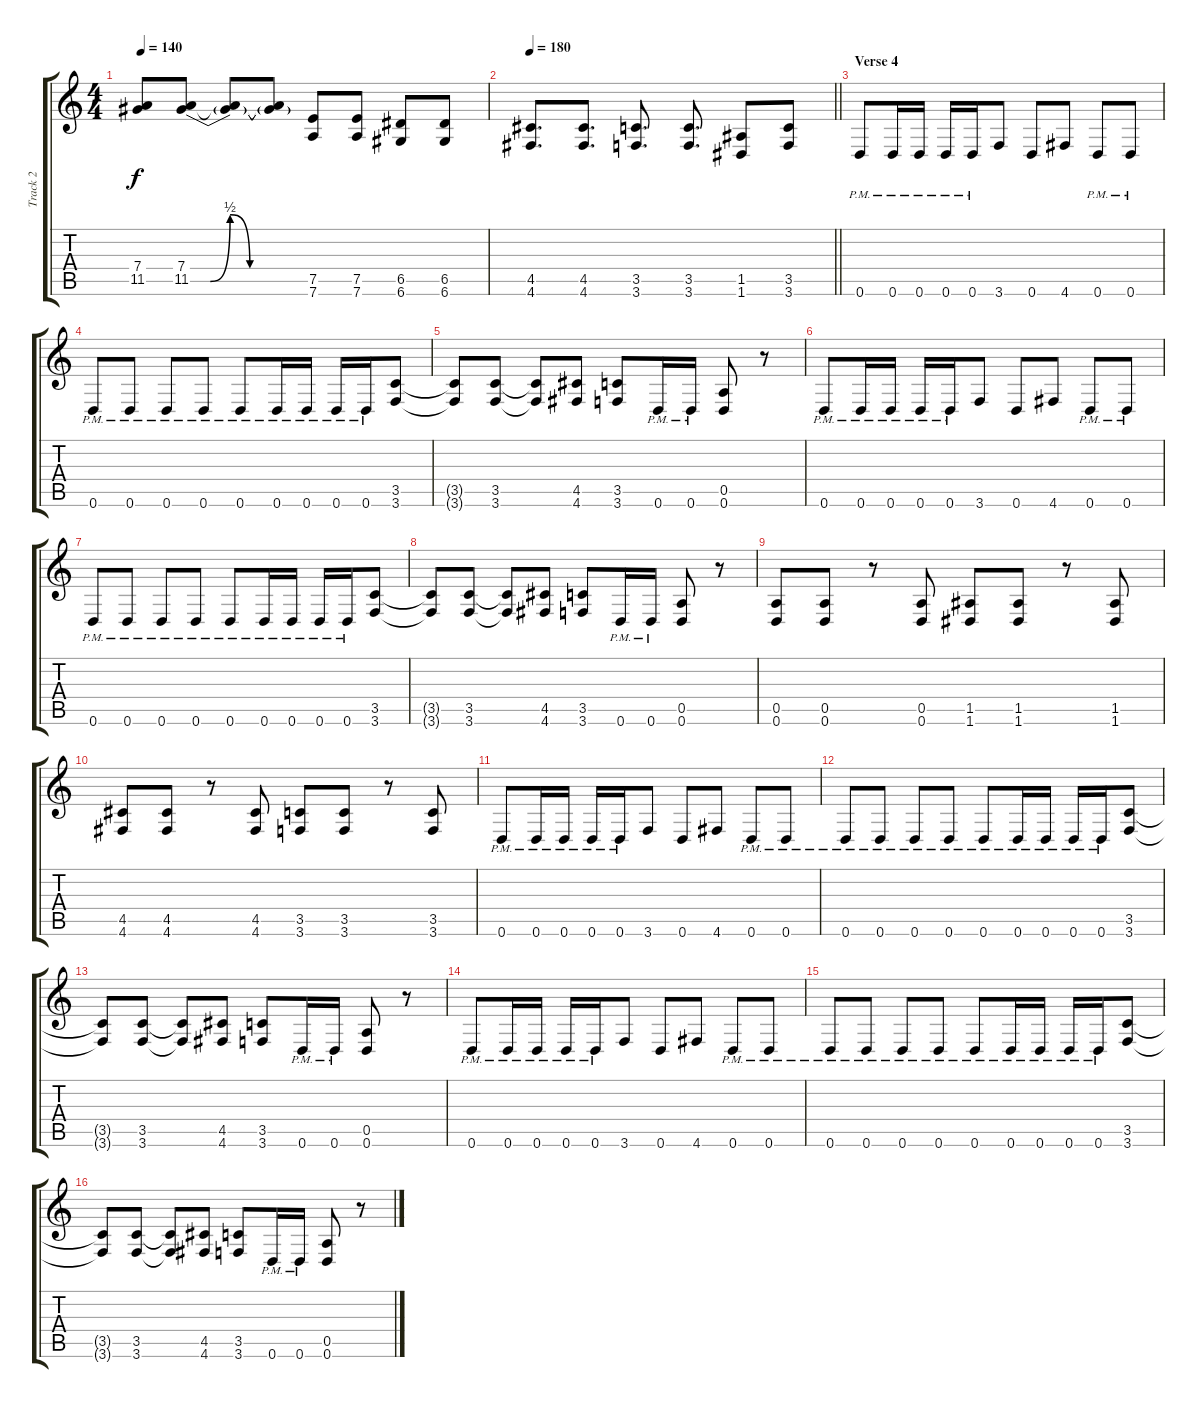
\track ("Track 2" "Track 2") {instrument distortionguitar}
\staff {score tabs}
\tuning (E4 B3 G3 D3 A2 D2) {hide}
\ts (4 4)
\tempo 140
\clef g2
\ks c
(7.4{t} 11.5{t}).8{dy f} (7.4 11.5{be (custom 0 0 10 0 20 2 30 0 60 0)}).8 (7.4{t} 11.5{t}).8 (7.4{t} 11.5{t}).8 (7.5 7.6).8 (7.5 7.6).8 (6.5 6.6).8 (6.5 6.6).8 |
\tempo 180
\barLineRight lightlight
(4.5 4.6).8{d} (4.5 4.6).8{d} (3.5 3.6).8{d} (3.5 3.6).8{d} (1.5 1.6).8 (3.5 3.6).8 |
\section ("" "Verse 4")
0.6{pm}.8 0.6{pm}.16 0.6{pm}.16 0.6{pm}.16 0.6{pm}.16 3.6.8 0.6.8 4.6.8 0.6{pm}.8 0.6{pm}.8 |
0.6{pm}.8 0.6{pm}.8 0.6{pm}.8 0.6{pm}.8 0.6{pm}.8 0.6{pm}.16 0.6{pm}.16 0.6{pm}.16 0.6{pm}.16 (3.5 3.6).8 |
(3.5{t} 3.6{t}).8 (3.5 3.6).8 (3.5{t} 3.6{t}).8 (4.5 4.6).8 (3.5 3.6).8 0.6{pm}.16 0.6{pm}.16 (0.5 0.6).8 r.8 |
0.6{pm}.8 0.6{pm}.16 0.6{pm}.16 0.6{pm}.16 0.6{pm}.16 3.6.8 0.6.8 4.6.8 0.6{pm}.8 0.6{pm}.8 |
0.6{pm}.8 0.6{pm}.8 0.6{pm}.8 0.6{pm}.8 0.6{pm}.8 0.6{pm}.16 0.6{pm}.16 0.6{pm}.16 0.6{pm}.16 (3.5 3.6).8 |
(3.5{t} 3.6{t}).8 (3.5 3.6).8 (3.5{t} 3.6{t}).8 (4.5 4.6).8 (3.5 3.6).8 0.6{pm}.16 0.6{pm}.16 (0.5 0.6).8 r.8 |
(0.5 0.6).8 (0.5 0.6).8 r.8 (0.5 0.6).8 (1.5 1.6).8 (1.5 1.6).8 r.8 (1.5 1.6).8 |
(4.5 4.6).8 (4.5 4.6).8 r.8 (4.5 4.6).8 (3.5 3.6).8 (3.5 3.6).8 r.8 (3.5 3.6).8 |
0.6{pm}.8 0.6{pm}.16 0.6{pm}.16 0.6{pm}.16 0.6{pm}.16 3.6.8 0.6.8 4.6.8 0.6{pm}.8 0.6{pm}.8 |
0.6{pm}.8 0.6{pm}.8 0.6{pm}.8 0.6{pm}.8 0.6{pm}.8 0.6{pm}.16 0.6{pm}.16 0.6{pm}.16 0.6{pm}.16 (3.5 3.6).8 |
(3.5{t} 3.6{t}).8 (3.5 3.6).8 (3.5{t} 3.6{t}).8 (4.5 4.6).8 (3.5 3.6).8 0.6{pm}.16 0.6{pm}.16 (0.5 0.6).8 r.8 |
0.6{pm}.8 0.6{pm}.16 0.6{pm}.16 0.6{pm}.16 0.6{pm}.16 3.6.8 0.6.8 4.6.8 0.6{pm}.8 0.6{pm}.8 |
0.6{pm}.8 0.6{pm}.8 0.6{pm}.8 0.6{pm}.8 0.6{pm}.8 0.6{pm}.16 0.6{pm}.16 0.6{pm}.16 0.6{pm}.16 (3.5 3.6).8 |
(3.5{t} 3.6{t}).8 (3.5 3.6).8 (3.5{t} 3.6{t}).8 (4.5 4.6).8 (3.5 3.6).8 0.6{pm}.16 0.6{pm}.16 (0.5 0.6).8 r.8
